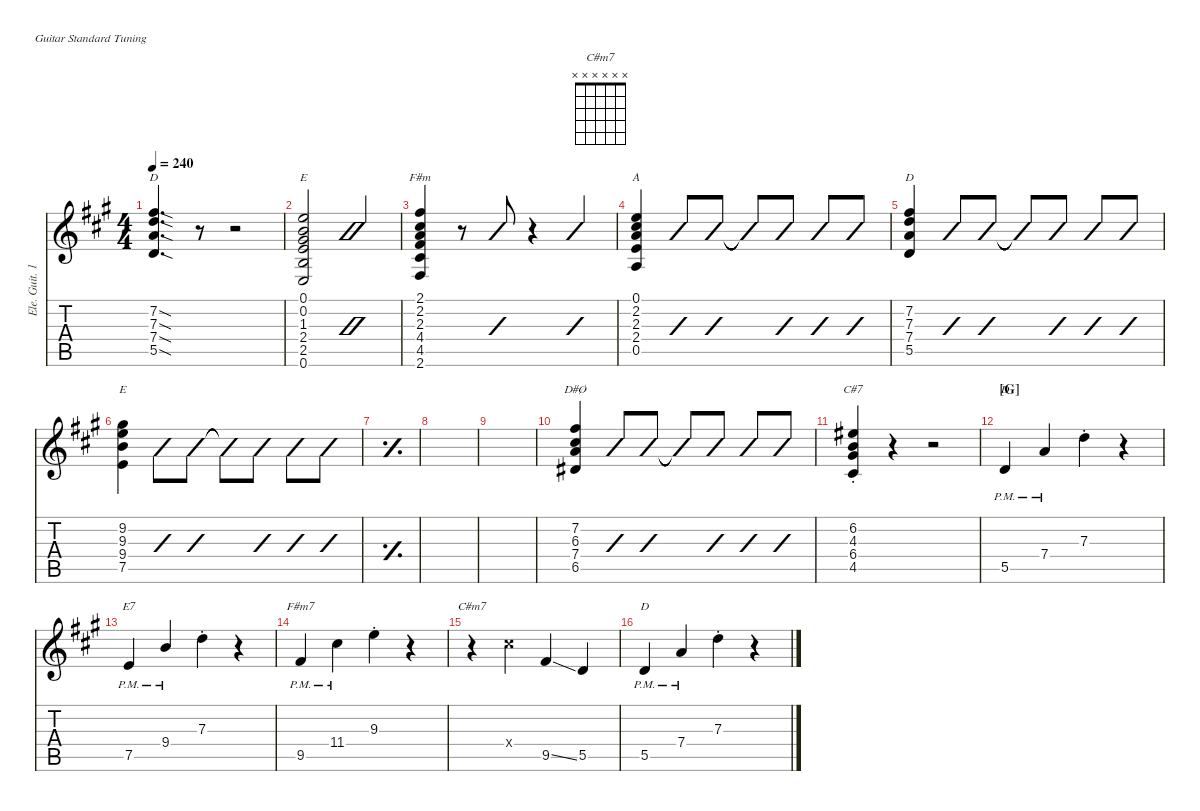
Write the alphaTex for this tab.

\defaultSystemsLayout 4
\hideDynamics
\bracketExtendMode nobrackets
\otherSystemsTrackNameOrientation horizontal
\track ("Ele. Guit. 1" "Ele. Guit. 1") {defaultSystemsLayout 4 instrument distortionguitar}
\staff {score tabs}
\tuning (E4 B3 G3 D3 A2 E2)
\chord ("D" x x x x 5 x) {showdiagram false showfingering false}
\chord ("E7" x x x x 7 x) {firstfret 7 showdiagram false showfingering false}
\chord ("D" x 7 7 7 5 x) {firstfret 5 showdiagram false showfingering false}
\chord ("E" x 9 9 9 7 x) {firstfret 7 showdiagram false showfingering false}
\chord ("A" 0 2 2 2 0 x) {showdiagram false showfingering false}
\chord ("E" x 0 1 2 2 0) {showdiagram false showfingering false}
\chord ("F#m" x 2 2 4 4 2) {showdiagram false showfingering false barre (2 2)}
\chord ("D#Ø" x 7 6 7 6 x) {firstfret 6 showdiagram false showfingering false barre 6}
\chord ("C#7" x 6 4 6 4 x) {firstfret 4 showdiagram false showfingering false barre 4}
\chord ("F#m7" x x x x 9 x) {firstfret 9 showdiagram false showfingering false}
\chord ("C#m7" x x x x x x)
\ts (4 4)
\tempo 240
\clef g2
\scale
0.936737
\ks a
(7.4{sod acc forcenatural} 7.3{sod acc forcenatural} 5.5{sod acc forcenatural} 7.2{sod acc #}).4{d ch "D" dy f beam Up} r.8{beam Up} r.2{beam Up} |
\scale
0.936737 (0.6{acc forcenatural} 2.5{acc forcenatural} 2.4{acc forcenatural} 1.3{acc #} 0.2{acc forcenatural} 0.1{acc forcenatural}).2{ch "E" beam Up} (0.6{acc forcenatural} 2.5{acc forcenatural} 2.4{acc forcenatural} 0.2{acc forcenatural} 1.3{acc #} 0.1{acc forcenatural}).2{slashed beam Up} |
\scale
0.936737 (2.6{acc #} 4.5{acc #} 4.4{acc #} 2.3{acc forcenatural} 2.2{acc #} 2.1{acc #}).4{ch "F#m" beam Up} r.8{beam Up} (2.6{acc #} 4.5{acc #} 4.4{acc #} 2.2{acc #} 2.3{acc forcenatural} 2.1{acc #}).8{slashed beam Up} r.4{slashed beam Up} (4.4{acc #} 4.5{acc #} 2.6{acc #} 2.3{acc forcenatural} 2.2{acc #} 2.1{acc #}).4{slashed beam Up} |
\scale
1.18979 (0.5{acc forcenatural} 2.4{acc forcenatural} 2.3{acc forcenatural} 2.2{acc #} 0.1{acc forcenatural}).4{ch "A" beam Up} (0.5{acc forcenatural} 2.4{acc forcenatural} 2.3{acc forcenatural} 2.2{acc #} 0.1{acc forcenatural}).8{slashed beam Up} (0.5{acc forcenatural} 2.4{acc forcenatural} 2.3{acc forcenatural} 2.2{acc #} 0.1{acc forcenatural}).8{slashed beam Up} (0.5{t acc forcenatural} 2.4{t acc forcenatural} 2.3{t acc forcenatural} 2.2{t acc #} 0.1{t acc forcenatural}).8{slashed beam Up} (0.5{acc forcenatural} 2.4{acc forcenatural} 2.3{acc forcenatural} 2.2{acc #} 0.1{acc forcenatural}).8{slashed beam Up} (0.5{acc forcenatural} 2.4{acc forcenatural} 2.3{acc forcenatural} 2.2{acc #} 0.1{acc forcenatural}).8{slashed beam Up} (0.5{acc forcenatural} 2.4{acc forcenatural} 2.3{acc forcenatural} 2.2{acc #} 0.1{acc forcenatural}).8{slashed beam Up} |
\scale
0.936737 (5.5{acc forcenatural} 7.4{acc forcenatural} 7.3{acc forcenatural} 7.2{acc #}).4{ch "D" beam Up} (5.5{acc forcenatural} 7.4{acc forcenatural} 7.3{acc forcenatural} 7.2{acc #}).8{slashed beam Up} (5.5{acc forcenatural} 7.4{acc forcenatural} 7.3{acc forcenatural} 7.2{acc #}).8{slashed beam Up} (5.5{t acc forcenatural} 7.4{t acc forcenatural} 7.3{t acc forcenatural} 7.2{t acc #}).8{slashed beam Up} (5.5{acc forcenatural} 7.4{acc forcenatural} 7.3{acc forcenatural} 7.2{acc #}).8{slashed beam Up} (5.5{acc forcenatural} 7.4{acc forcenatural} 7.3{acc forcenatural} 7.2{acc #}).8{slashed beam Up} (5.5{acc forcenatural} 7.4{acc forcenatural} 7.3{acc forcenatural} 7.2{acc #}).8{slashed beam Up} |
\scale
0.936737 (7.5{acc forcenatural} 9.4{acc forcenatural} 9.3{acc forcenatural} 9.2{acc #}).4{ch "E" beam Down} (7.5{acc forcenatural} 9.4{acc forcenatural} 9.3{acc forcenatural} 9.2{acc #}).8{slashed beam Down} (7.5{acc forcenatural} 9.4{acc forcenatural} 9.3{acc forcenatural} 9.2{acc #}).8{slashed beam Down} (7.5{t acc forcenatural} 9.4{t acc forcenatural} 9.3{t acc forcenatural} 9.2{t acc #}).8{slashed beam Down} (7.5{acc forcenatural} 9.4{acc forcenatural} 9.3{acc forcenatural} 9.2{acc #}).8{slashed beam Down} (7.5{acc forcenatural} 9.4{acc forcenatural} 9.3{acc forcenatural} 9.2{acc #}).8{slashed beam Down} (7.5{acc forcenatural} 9.4{acc forcenatural} 9.3{acc forcenatural} 9.2{acc #}).8{slashed beam Down} |
\simile simple
\scale
0.936737 |
\scale
1.10558 |
\scale
0.978842 |
\simile none
\scale
0.95779 (6.5{acc #} 7.4{acc forcenatural} 6.3{acc #} 7.2{acc #}).4{ch "D#Ø" beam Up} (6.5{acc #} 7.4{acc forcenatural} 6.3{acc #} 7.2{acc #}).8{slashed beam Up} (6.5{acc #} 7.4{acc forcenatural} 6.3{acc #} 7.2{acc #}).8{slashed beam Up} (6.5{t acc #} 7.4{t acc forcenatural} 6.3{t acc #} 7.2{t acc #}).8{slashed beam Up} (6.5{acc #} 7.4{acc forcenatural} 6.3{acc #} 7.2{acc #}).8{slashed beam Up} (6.5{acc #} 7.4{acc forcenatural} 6.3{acc #} 7.2{acc #}).8{slashed beam Up} (6.5{acc #} 7.4{acc forcenatural} 6.3{acc #} 7.2{acc #}).8{slashed beam Up} |
\scale
0.95779 (6.2{st acc #} 4.3{st acc forcenatural} 6.4{st acc #} 4.5{st acc #}).4{ch "C#7" beam Up} r.4{beam Up} r.2{beam Up} |
\section ("G" "")
\scale
1.18979 5.5{pm acc forcenatural}.4{ch "D" beam Up} 7.4{pm acc forcenatural}.4{beam Up} 7.3{st acc forcenatural}.4{beam Down} r.4{beam Down} |
\scale
0.936737 7.5{pm acc forcenatural}.4{ch "E7" beam Up} 9.4{pm acc forcenatural}.4{beam Up} 7.3{st acc forcenatural}.4{beam Down} r.4{beam Down} |
\scale
0.936737 9.5{pm acc #}.4{ch "F#m7" beam Up} 11.4{pm acc #}.4{beam Down} 9.3{st acc forcenatural}.4{beam Down} r.4{beam Down} |
\scale
0.936737 r.4{ch "C#m7" beam Down} 11.4{x acc #}.4{beam Down} 9.5{ss acc #}.4{beam Up} 5.5{acc forcenatural}.4{beam Up} |
\scale
1.18979 5.5{pm acc forcenatural}.4{ch "D" beam Up} 7.4{pm acc forcenatural}.4{beam Up} 7.3{st acc forcenatural}.4{beam Down} r.4{beam Down}
